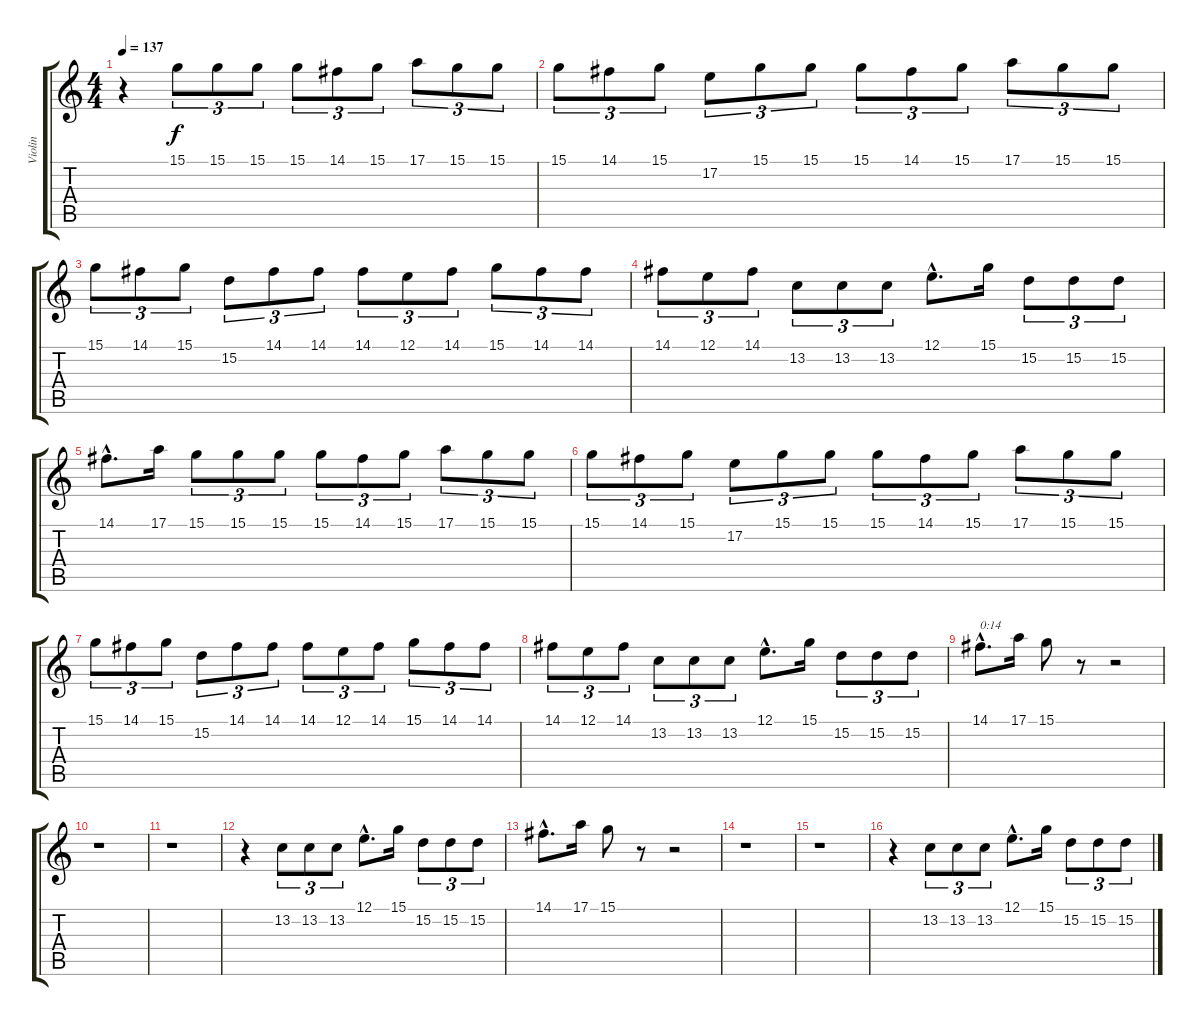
\track ("Violin" "Violin") {instrument violin}
\staff {score tabs}
\tuning (E4 B3 G3 D3 A2 E2) {hide}
\ts (4 4)
\tempo 137
\clef g2
\ks c
r.4{dy f instrument violin} 15.1.8{tu (3 2)} 15.1.8{tu (3 2)} 15.1.8{tu (3 2)} 15.1.8{tu (3 2)} 14.1.8{tu (3 2)} 15.1.8{tu (3 2)} 17.1.8{tu (3 2)} 15.1.8{tu (3 2)} 15.1.8{tu (3 2)} |
15.1.8{tu (3 2)} 14.1.8{tu (3 2)} 15.1.8{tu (3 2)} 17.2.8{tu (3 2)} 15.1.8{tu (3 2)} 15.1.8{tu (3 2)} 15.1.8{tu (3 2)} 14.1.8{tu (3 2)} 15.1.8{tu (3 2)} 17.1.8{tu (3 2)} 15.1.8{tu (3 2)} 15.1.8{tu (3 2)} |
15.1.8{tu (3 2)} 14.1.8{tu (3 2)} 15.1.8{tu (3 2)} 15.2.8{tu (3 2)} 14.1.8{tu (3 2)} 14.1.8{tu (3 2)} 14.1.8{tu (3 2)} 12.1.8{tu (3 2)} 14.1.8{tu (3 2)} 15.1.8{tu (3 2)} 14.1.8{tu (3 2)} 14.1.8{tu (3 2)} |
14.1.8{tu (3 2)} 12.1.8{tu (3 2)} 14.1.8{tu (3 2)} 13.2.8{tu (3 2)} 13.2.8{tu (3 2)} 13.2.8{tu (3 2)} 12.1{hac}.8{d} 15.1.16 15.2.8{tu (3 2)} 15.2.8{tu (3 2)} 15.2.8{tu (3 2)} |
14.1{hac}.8{d} 17.1.16 15.1.8{tu (3 2)} 15.1.8{tu (3 2)} 15.1.8{tu (3 2)} 15.1.8{tu (3 2)} 14.1.8{tu (3 2)} 15.1.8{tu (3 2)} 17.1.8{tu (3 2)} 15.1.8{tu (3 2)} 15.1.8{tu (3 2)} |
15.1.8{tu (3 2)} 14.1.8{tu (3 2)} 15.1.8{tu (3 2)} 17.2.8{tu (3 2)} 15.1.8{tu (3 2)} 15.1.8{tu (3 2)} 15.1.8{tu (3 2)} 14.1.8{tu (3 2)} 15.1.8{tu (3 2)} 17.1.8{tu (3 2)} 15.1.8{tu (3 2)} 15.1.8{tu (3 2)} |
15.1.8{tu (3 2)} 14.1.8{tu (3 2)} 15.1.8{tu (3 2)} 15.2.8{tu (3 2)} 14.1.8{tu (3 2)} 14.1.8{tu (3 2)} 14.1.8{tu (3 2)} 12.1.8{tu (3 2)} 14.1.8{tu (3 2)} 15.1.8{tu (3 2)} 14.1.8{tu (3 2)} 14.1.8{tu (3 2)} |
14.1.8{tu (3 2)} 12.1.8{tu (3 2)} 14.1.8{tu (3 2)} 13.2.8{tu (3 2)} 13.2.8{tu (3 2)} 13.2.8{tu (3 2)} 12.1{hac}.8{d} 15.1.16 15.2.8{tu (3 2)} 15.2.8{tu (3 2)} 15.2.8{tu (3 2)} |
14.1{hac}.8{d txt "0:14"} 17.1.16 15.1.8 r.8 r.2 |
r.1 |
r.1 |
r.4 13.2.8{tu (3 2)} 13.2.8{tu (3 2)} 13.2.8{tu (3 2)} 12.1{hac}.8{d} 15.1.16 15.2.8{tu (3 2)} 15.2.8{tu (3 2)} 15.2.8{tu (3 2)} |
14.1{hac}.8{d} 17.1.16 15.1.8 r.8 r.2 |
r.1 |
r.1 |
r.4 13.2.8{tu (3 2)} 13.2.8{tu (3 2)} 13.2.8{tu (3 2)} 12.1{hac}.8{d} 15.1.16 15.2.8{tu (3 2)} 15.2.8{tu (3 2)} 15.2.8{tu (3 2)}
